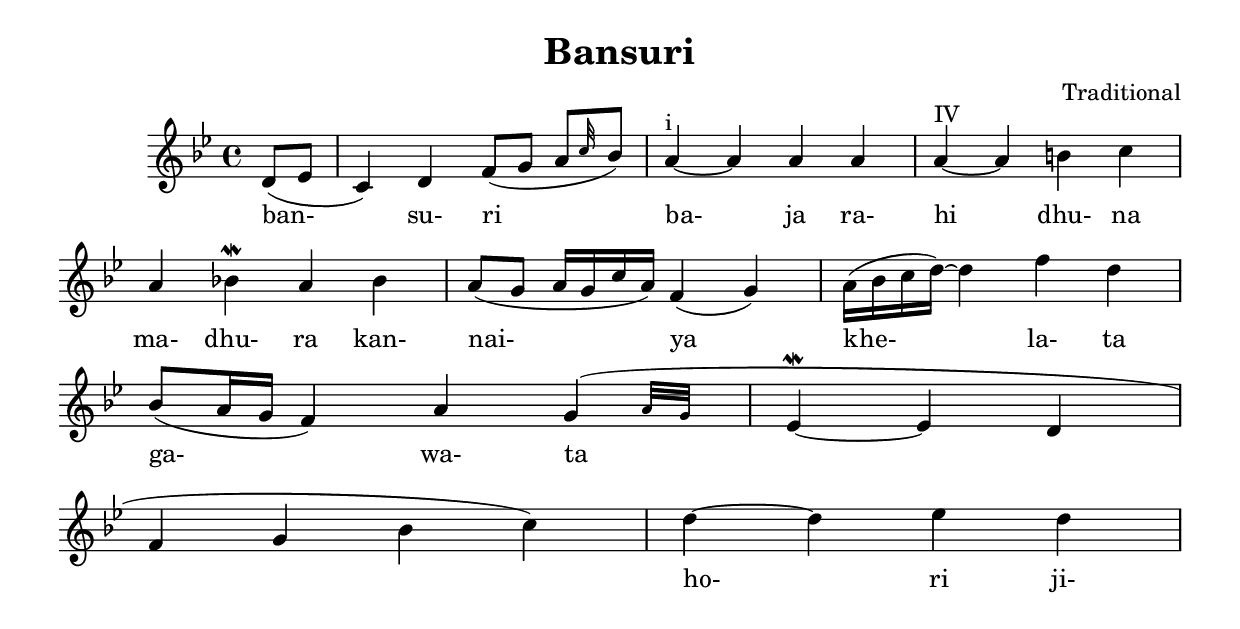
#(ly:set-option 'midi-extension "mid")
\version "2.12.3"
\include "english.ly"
\header{ 
title = "Bansuri"
composer = "Traditional"
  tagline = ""  % removed 
}
%{
 Rag:Bhairavi
Tal:Tintal
Title:Bansuri
Author:Traditional
Source:AAK
Mode: phrygian
Filename: bansuriv3
TimeSignature: 4/4
Key: D


          
                               i            IV         . 
         3S             n      +            2         DSnDn
1)|: (Sr | n) S   (gm <P d)> | P - P  P   | P - D    n     |
           .
      ban-    su-  ri          ba- ja ra-   hi  dhu- na

  0  ~                 3           mgm        +  .     *  *   
| P  d   P    d    |  (Pm   PmnP)    (g m) | (PdnS) -- g  S |
  ma-dhu-ra   kan-     nai-           ya      khe-     la-ta

   2               0     
                Pm ~
| (d-Pm  g) P  m | r - S :|
   ga-      wa-ta  ho- ri

                 .
                <g>
              .   . .
| g m (d n) | S - r S |
  ji-na ja-   u   san-ga 
 %}
  
melody = {
\time 4/4
\clef treble
\key c \phrygian
\autoBeamOn  
\cadenzaOn
\bar "|:"  c'8[( df'8] \bar "|"  bf4) c'4 ef'8[( f'8] \afterGrace g'8[( { bf'32 } af'8]) \bar "|"  g'4~^"i" g'4 g'4 g'4 \bar "|"  g'4~^"IV" g'4 a'4 bf'4 \bar "|" \break

\bar "|"  g'4 af'4\mordent g'4 af'4 \bar "|"  g'8[( f'8] g'16[ f'16 bf'16 g'16]) ef'4( f'4) \bar "|"  g'16[( af'16 bf'16 c''16]~) c''4  ef''4 c''4 \bar "|" \break

\bar "|"  af'8[(  g'16 f'16] ef'4) g'4 \afterGrace f'4( { g'32[ f'32] } \bar "|"  df'4~\mordent df'4 c'4 \bar ":|" \break

\bar "|"  ef'4 f'4 af'4( bf'4) \bar "|"  c''4~ c''4 df''4 c''4 \bar "|" \break

}

text = \lyricmode {
  ban- su- ri ba- ja ra- hi dhu- na ma- dhu- ra kan- nai- ya khe- la- ta ga- wa- ta ho- ri ji- na ja- u san- ga
}

\score{
\transpose c' d'
<<
  \new Voice = "one" {
    \melody
  }
  \new Lyrics \lyricsto "one" \text
>>
\layout {
  \context {
       \Score
    \remove "Bar_number_engraver"
  } 
  }
\midi { 
  \context {
    \Score
    tempoWholesPerMinute = #(ly:make-moment 200 4)
   }
 }
}
